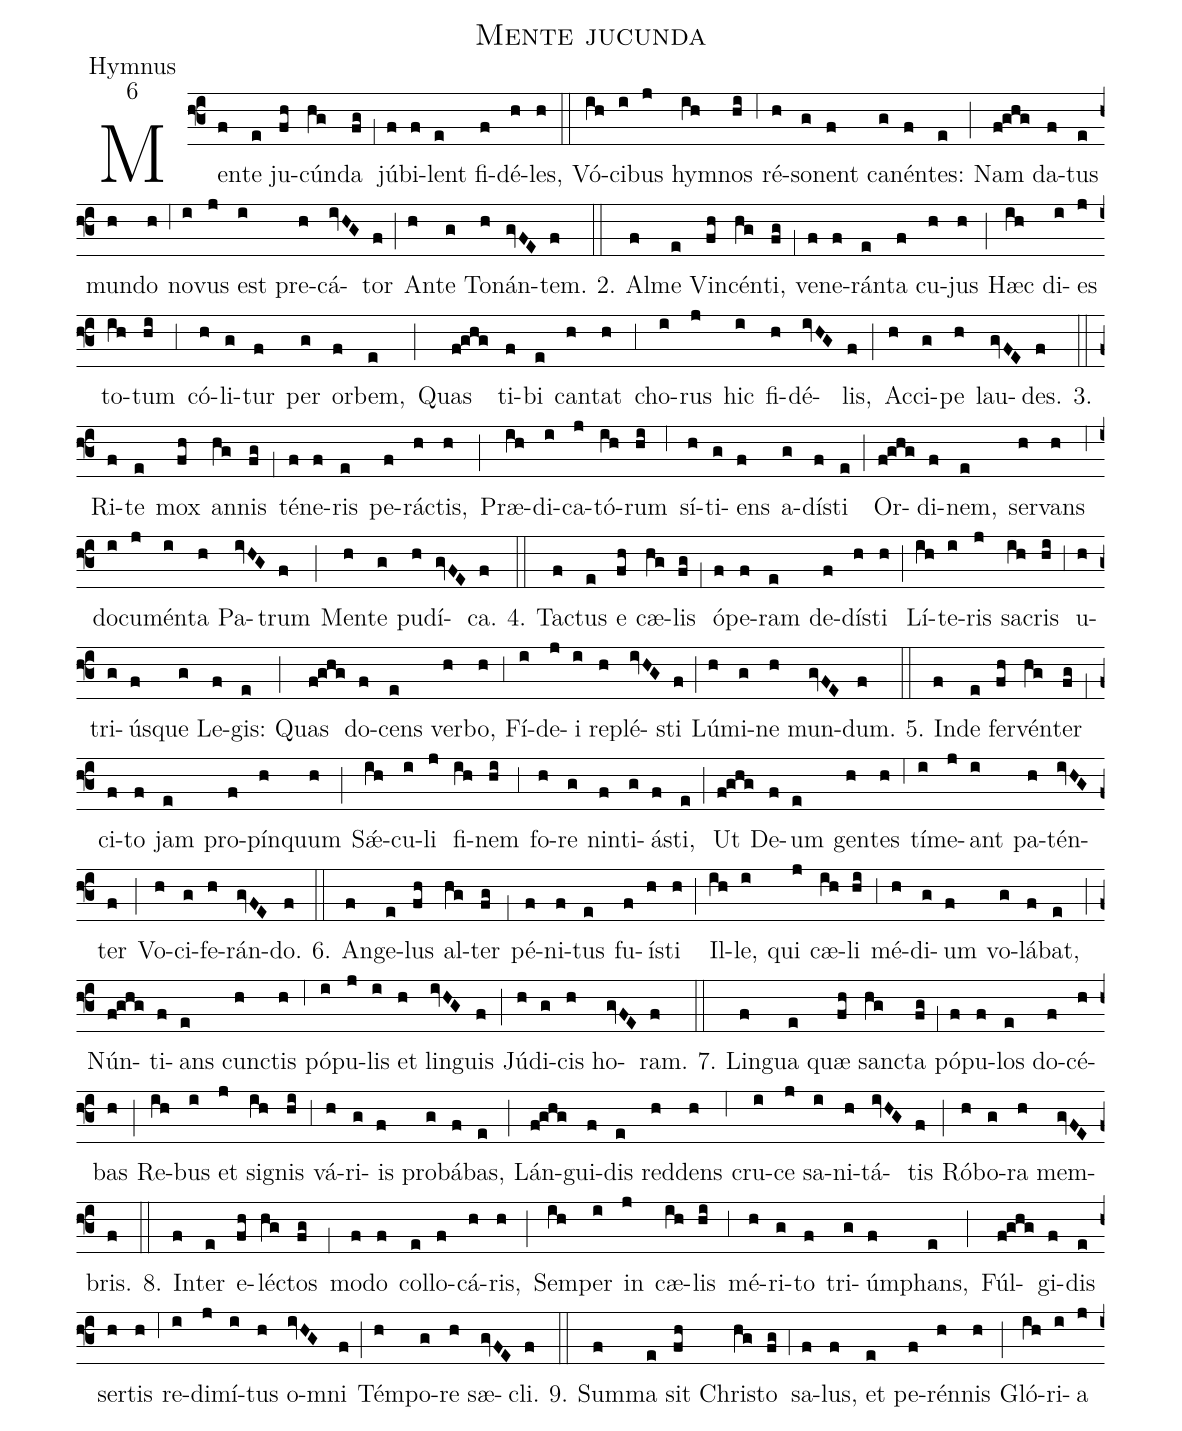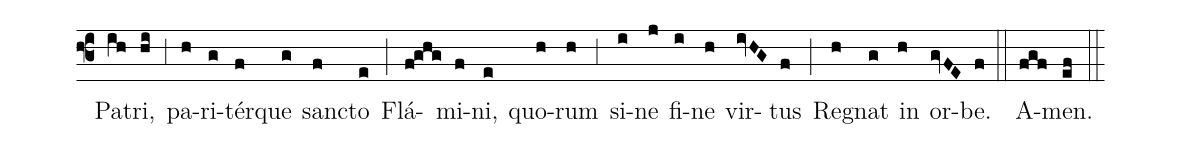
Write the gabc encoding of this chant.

name:Mente jucunda;
office-part:Hymnus;
mode:6;
%%
(f3) Men(f)te(e) ju(fh)cún(hg)da(fg) (,1) jú(f)bi(f)lent(e) fi(f)dé(h)les,(h) (::)
Vó(ih)ci(i)bus(j) hy(ih)mnos(hi) (,6) ré(h)so(g)nent(f) ca(g)nén(f)tes:(e) (;) Nam(f!ghg) da(f)tus(e) mun(h)do(h) (,6) no(i)vus(j) est(i) pre(h)cá(ivHG)tor(f) (;) An(h)te(g) To(h)nán(gvFE)tem.(f) 2.(::) Al(f)me(e) Vin(fh)cén(hg)ti,(fg) (,1) ve(f)ne(f)rán(e)ta(f) cu(h)jus(h) (;) Hæc(ih) di(i)es(j) to(ih)tum(hi) (,3) có(h)li(g)tur(f) per(g) or(f)bem,(e) (;) Quas(f!ghg) ti(f)bi(e) can(h)tat(h) (,3) cho(i)rus(j) hic(i) fi(h)dé(ivHG)lis,(f) (;) Ac(h)ci(g)pe(h) lau(gvFE)des.(f) 3.(::) Ri(f)te(e) mox(fh) an(hg)nis(fg) (,1) té(f)ne(f)ris(e) pe(f)rá(h)ctis,(h) (;) Præ(ih)di(i)ca(j)tó(ih)rum(hi) (,6) sí(h)ti(g)ens(f) a(g)dí(f)sti(e) (;) Or(f!ghg)di(f)nem,(e) ser(h)vans(h) (,6) do(i)cu(j)mén(i)ta(h) Pa(ivHG)trum(f) (;) Men(h)te(g) pu(h)dí(gvFE)ca.(f) 4.(::) Ta(f)ctus(e) e(fh) cæ(hg)lis(fg) (,1) ó(f)pe(f)ram(e) de(f)dí(h)sti(h) (;) Lí(ih)te(i)ris(j) sa(ih)cris(hi) (,3) u(h)tri(g)ú(f)sque(g) Le(f)gis:(e) (;) Quas(f!ghg) do(f)cens(e) ver(h)bo,(h) (,3) Fí(i)de(j)i(i) re(h)plé(ivHG)sti(f) (;) Lú(h)mi(g)ne(h) mun(gvFE)dum.(f) 5.(::) In(f)de(e) fer(fh)vén(hg)ter(fg) (,1) ci(f)to(f) jam(e) pro(f)pín(h)quum(h) (;) S{<sp>'ae</sp>}(ih)cu(i)li(j) fi(ih)nem(hi) (,3) fo(h)re(g) nin(f)ti(g)á(f)sti,(e) (;) Ut(f!ghg) De(f)um(e) gen(h)tes(h) (,6) tí(i)me(j)ant(i) pa(h)tén(ivHG)ter(f) (;) Vo(h)ci(g)fe(h)rán(gvFE)do.(f) 6.(::) An(f)ge(e)lus(fh) al(hg)ter(fg) (,1) pé(f)ni(f)tus(e) fu(f)í(h)sti(h) (;) Il(ih)le,(i) qui(j) cæ(ih)li(hi) (,3) mé(h)di(g)um(f) vo(g)lá(f)bat,(e) (;) Nún(f!ghg)ti(f)ans(e) cun(h)ctis(h) (,6) pó(i)pu(j)lis(i) et(h) lin(ivHG)guis(f) (;) Jú(h)di(g)cis(h) ho(gvFE)ram.(f) 7.(::) Lin(f)gua(e) quæ(fh) san(hg)cta(fg) (,1) pó(f)pu(f)los(e) do(f)cé(h)bas(h) (;) Re(ih)bus(i) et(j) si(ih)gnis(hi) (,3) vá(h)ri(g)is(f) pro(g)bá(f)bas,(e) (;) Lán(f!ghg)gui(f)dis(e) red(h)dens(h) (,6) cru(i)ce(j) sa(i)ni(h)tá(ivHG)tis(f) (;) Ró(h)bo(g)ra(h) mem(gvFE)bris.(f) 8.(::) In(f)ter(e) e(fh)lé(hg)ctos(fg) (,1) mo(f)do(f) col(e)lo(f)cá(h)ris,(h) (;) Sem(ih)per(i) in(j) cæ(ih)lis(hi) (,3) mé(h)ri(g)to(f) tri(g)úm(f)phans,(e) (;) Fúl(f!ghg)gi(f)dis(e) ser(h)tis(h) (,6) re(i)di(j)mí(i)tus(h) o(ivHG)mni(f) (;) Tém(h)po(g)re(h) sæ(gvFE)cli.(f) 9.(::) Sum(f)ma(e) sit(fh) Chri(hg)sto(fg) (,4) sa(f)lus,(f) et(e) pe(f)rén(h)nis(h) (;) Gló(ih)ri(i)a(j) Pa(ih)tri,(hi) (,3) pa(h)ri(g)tér(f)que(g) san(f)cto(e) (;) Flá(f!ghg)mi(f)ni,(e) quo(h)rum(h) (,3) si(i)ne(j) fi(i)ne(h) vir(ivHG)tus(f) (;) Re(h)gnat(g) in(h) or(gvFE)be.(f) (::)
A(fgf)men.(ef) (::)
